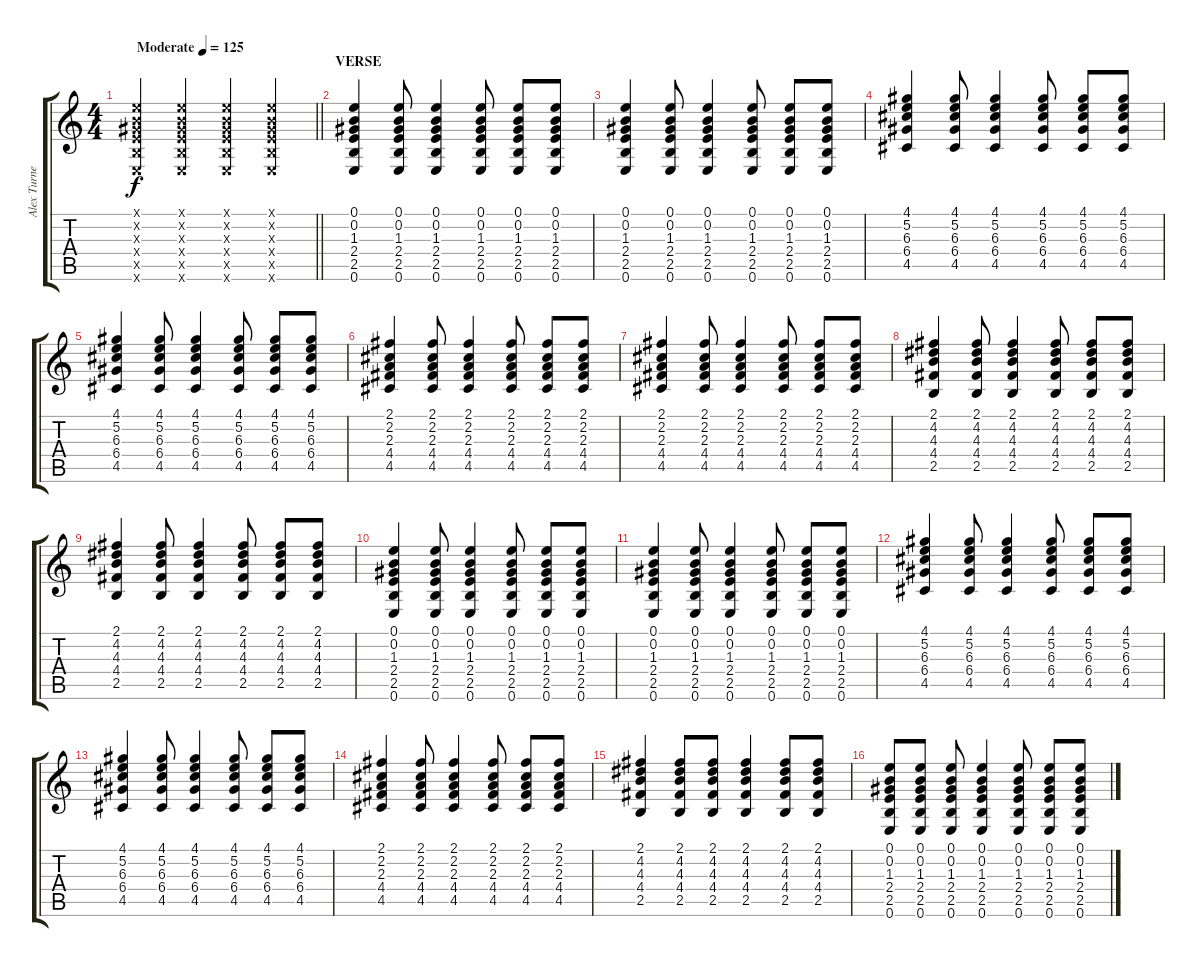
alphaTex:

\track ("Alex Turner" "Alex Turne") {instrument electricguitarclean}
\staff {score tabs}
\tuning (E4 B3 G3 D3 A2 E2) {hide}
\ts (4 4)
\tempo (125 "Moderate")
\clef g2
\barLineRight lightlight
\ks c
(0.1{x} 0.2{x} 1.3{x} 2.4{x} 2.5{x} 0.6{x}).4{dy f instrument electricguitarclean} (0.1{x} 0.2{x} 1.3{x} 2.4{x} 2.5{x} 0.6{x}).4 (0.1{x} 0.2{x} 1.3{x} 2.4{x} 2.5{x} 0.6{x}).4 (0.1{x} 0.2{x} 1.3{x} 2.4{x} 2.5{x} 0.6{x}).4 |
\section ("" "VERSE")
(0.1 0.2 1.3 2.4 2.5 0.6).4 (0.1 0.2 1.3 2.4 2.5 0.6).8 (0.1 0.2 1.3 2.4 2.5 0.6).4 (0.1 0.2 1.3 2.4 2.5 0.6).8 (0.1 0.2 1.3 2.4 2.5 0.6).8 (0.1 0.2 1.3 2.4 2.5 0.6).8 |
(0.1 0.2 1.3 2.4 2.5 0.6).4 (0.1 0.2 1.3 2.4 2.5 0.6).8 (0.1 0.2 1.3 2.4 2.5 0.6).4 (0.1 0.2 1.3 2.4 2.5 0.6).8 (0.1 0.2 1.3 2.4 2.5 0.6).8 (0.1 0.2 1.3 2.4 2.5 0.6).8 |
(4.1 5.2 6.3 6.4 4.5).4 (4.1 5.2 6.3 6.4 4.5).8 (4.1 5.2 6.3 6.4 4.5).4 (4.1 5.2 6.3 6.4 4.5).8 (4.1 5.2 6.3 6.4 4.5).8 (4.1 5.2 6.3 6.4 4.5).8 |
(4.1 5.2 6.3 6.4 4.5).4 (4.1 5.2 6.3 6.4 4.5).8 (4.1 5.2 6.3 6.4 4.5).4 (4.1 5.2 6.3 6.4 4.5).8 (4.1 5.2 6.3 6.4 4.5).8 (4.1 5.2 6.3 6.4 4.5).8 |
(2.1 2.2 2.3 4.4 4.5).4 (2.1 2.2 2.3 4.4 4.5).8 (2.1 2.2 2.3 4.4 4.5).4 (2.1 2.2 2.3 4.4 4.5).8 (2.1 2.2 2.3 4.4 4.5).8 (2.1 2.2 2.3 4.4 4.5).8 |
(2.1 2.2 2.3 4.4 4.5).4 (2.1 2.2 2.3 4.4 4.5).8 (2.1 2.2 2.3 4.4 4.5).4 (2.1 2.2 2.3 4.4 4.5).8 (2.1 2.2 2.3 4.4 4.5).8 (2.1 2.2 2.3 4.4 4.5).8 |
(2.1 4.2 4.3 4.4 2.5).4 (2.1 4.2 4.3 4.4 2.5).8 (2.1 4.2 4.3 4.4 2.5).4 (2.1 4.2 4.3 4.4 2.5).8 (2.1 4.2 4.3 4.4 2.5).8 (2.1 4.2 4.3 4.4 2.5).8 |
(2.1 4.2 4.3 4.4 2.5).4 (2.1 4.2 4.3 4.4 2.5).8 (2.1 4.2 4.3 4.4 2.5).4 (2.1 4.2 4.3 4.4 2.5).8 (2.1 4.2 4.3 4.4 2.5).8 (2.1 4.2 4.3 4.4 2.5).8 |
(0.1 0.2 1.3 2.4 2.5 0.6).4 (0.1 0.2 1.3 2.4 2.5 0.6).8 (0.1 0.2 1.3 2.4 2.5 0.6).4 (0.1 0.2 1.3 2.4 2.5 0.6).8 (0.1 0.2 1.3 2.4 2.5 0.6).8 (0.1 0.2 1.3 2.4 2.5 0.6).8 |
(0.1 0.2 1.3 2.4 2.5 0.6).4 (0.1 0.2 1.3 2.4 2.5 0.6).8 (0.1 0.2 1.3 2.4 2.5 0.6).4 (0.1 0.2 1.3 2.4 2.5 0.6).8 (0.1 0.2 1.3 2.4 2.5 0.6).8 (0.1 0.2 1.3 2.4 2.5 0.6).8 |
(4.1 5.2 6.3 6.4 4.5).4 (4.1 5.2 6.3 6.4 4.5).8 (4.1 5.2 6.3 6.4 4.5).4 (4.1 5.2 6.3 6.4 4.5).8 (4.1 5.2 6.3 6.4 4.5).8 (4.1 5.2 6.3 6.4 4.5).8 |
(4.1 5.2 6.3 6.4 4.5).4 (4.1 5.2 6.3 6.4 4.5).8 (4.1 5.2 6.3 6.4 4.5).4 (4.1 5.2 6.3 6.4 4.5).8 (4.1 5.2 6.3 6.4 4.5).8 (4.1 5.2 6.3 6.4 4.5).8 |
(2.1 2.2 2.3 4.4 4.5).4 (2.1 2.2 2.3 4.4 4.5).8 (2.1 2.2 2.3 4.4 4.5).4 (2.1 2.2 2.3 4.4 4.5).8 (2.1 2.2 2.3 4.4 4.5).8 (2.1 2.2 2.3 4.4 4.5).8 |
(2.1 4.2 4.3 4.4 2.5).4 (2.1 4.2 4.3 4.4 2.5).8 (2.1 4.2 4.3 4.4 2.5).8 (2.1 4.2 4.3 4.4 2.5).4 (2.1 4.2 4.3 4.4 2.5).8 (2.1 4.2 4.3 4.4 2.5).8 |
(0.1 0.2 1.3 2.4 2.5 0.6).8 (0.1 0.2 1.3 2.4 2.5 0.6).8 (0.1 0.2 1.3 2.4 2.5 0.6).8 (0.1 0.2 1.3 2.4 2.5 0.6).4 (0.1 0.2 1.3 2.4 2.5 0.6).8 (0.1 0.2 1.3 2.4 2.5 0.6).8 (0.1 0.2 1.3 2.4 2.5 0.6).8
